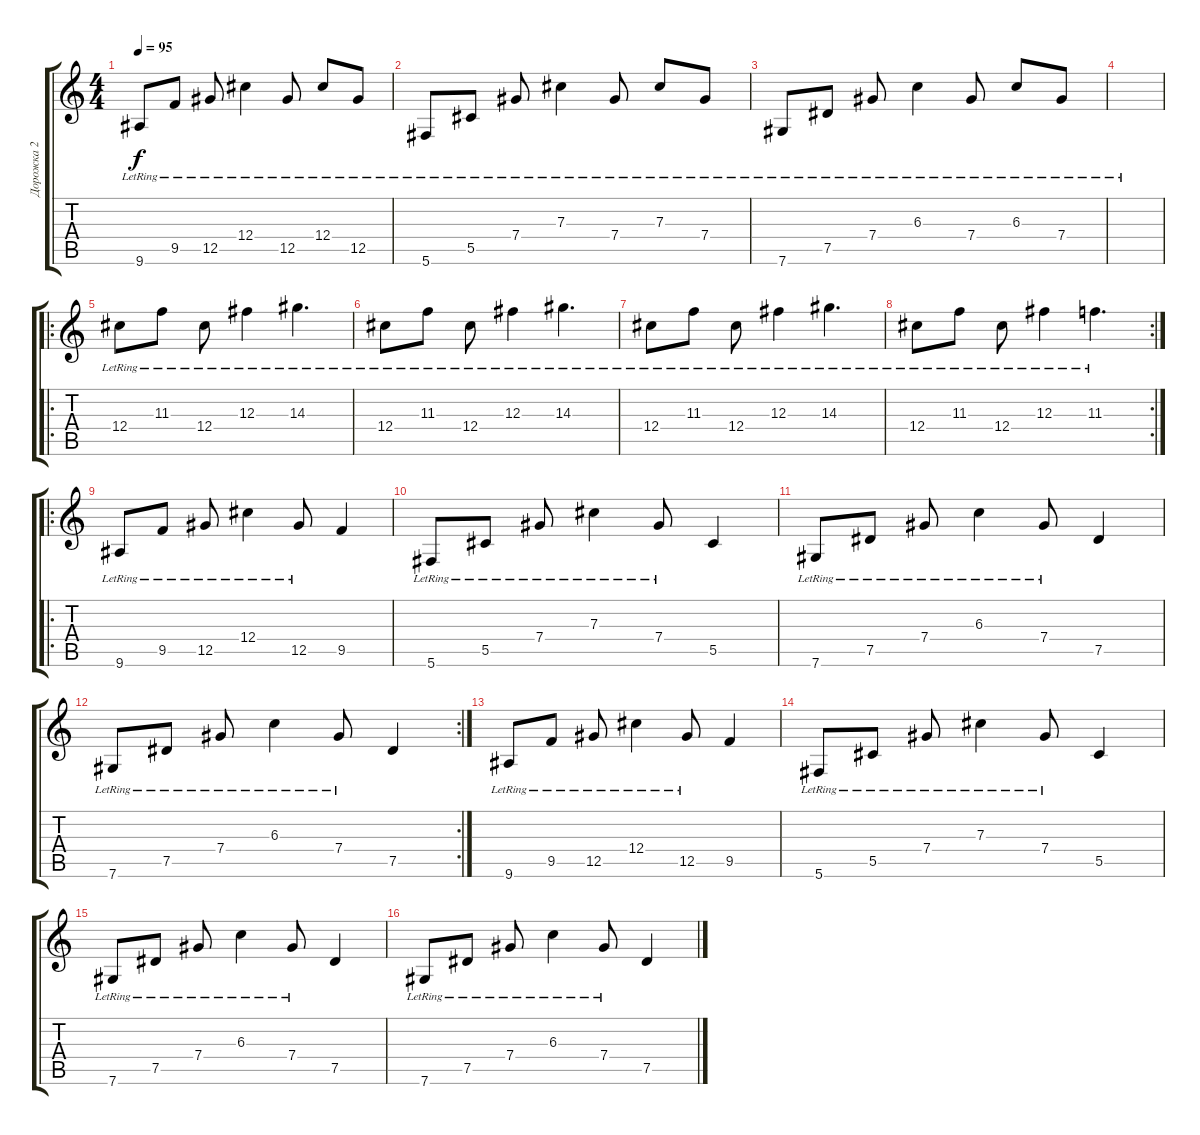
\track ("Дорожка 2" "Дорожка 2") {instrument acousticguitarsteel}
\staff {score tabs}
\tuning (Eb4 Bb3 Gb3 Db3 Ab2 Db2) {hide}
\ts (4 4)
\tempo 95
\clef g2
\ks c
9.6{lr}.8{dy f} 9.5{lr}.8 12.5{lr}.8 12.4{lr}.4 12.5{lr}.8 12.4{lr}.8 12.5{lr}.8 |
5.6{lr}.8 5.5{lr}.8 7.4{lr}.8 7.3{lr}.4 7.4{lr}.8 7.3{lr}.8 7.4{lr}.8 |
7.6{lr}.8 7.5{lr}.8 7.4{lr}.8 6.3{lr}.4 7.4{lr}.8 6.3{lr}.8 7.4{lr}.8 |
|
\ro
12.4{lr}.8 11.3{lr}.8 12.4{lr}.8 12.3{lr}.4 14.3{lr}.4{d} |
12.4{lr}.8 11.3{lr}.8 12.4{lr}.8 12.3{lr}.4 14.3{lr}.4{d} |
12.4{lr}.8 11.3{lr}.8 12.4{lr}.8 12.3{lr}.4 14.3{lr}.4{d} |
\rc 2
12.4{lr}.8 11.3{lr}.8 12.4{lr}.8 12.3{lr}.4 11.3{lr}.4{d} |
\ro
9.6{lr}.8 9.5{lr}.8 12.5{lr}.8 12.4{lr}.4 12.5{lr}.8 9.5.4 |
5.6{lr}.8 5.5{lr}.8 7.4{lr}.8 7.3{lr}.4 7.4{lr}.8 5.5.4 |
7.6{lr}.8 7.5{lr}.8 7.4{lr}.8 6.3{lr}.4 7.4{lr}.8 7.5.4 |
\rc 2
7.6{lr}.8 7.5{lr}.8 7.4{lr}.8 6.3{lr}.4 7.4{lr}.8 7.5.4 |
9.6{lr}.8 9.5{lr}.8 12.5{lr}.8 12.4{lr}.4 12.5{lr}.8 9.5.4 |
5.6{lr}.8 5.5{lr}.8 7.4{lr}.8 7.3{lr}.4 7.4{lr}.8 5.5.4 |
7.6{lr}.8 7.5{lr}.8 7.4{lr}.8 6.3{lr}.4 7.4{lr}.8 7.5.4 |
7.6{lr}.8 7.5{lr}.8 7.4{lr}.8 6.3{lr}.4 7.4{lr}.8 7.5.4
